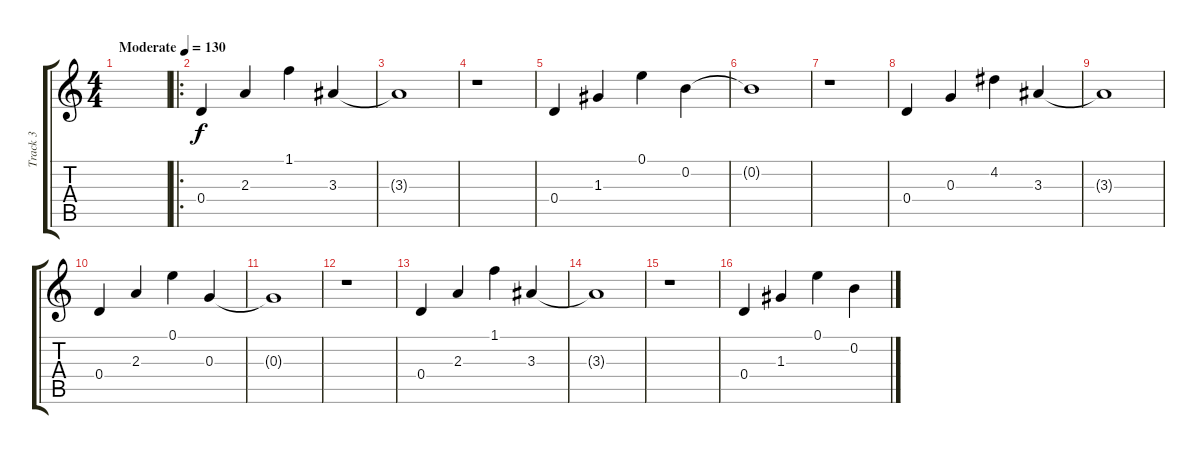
\track ("Track 3" "Track 3") {instrument acousticbass}
\staff {score tabs}
\tuning (E4 B3 G3 D3 A2 E2) {hide}
\ts (4 4)
\tempo (130 "Moderate")
\clef g2
\ks c
|
\ro
0.4.4 2.3.4 1.1.4 3.3.4 |
3.3{t}.1 |
r.1 |
0.4.4 1.3.4 0.1.4 0.2.4 |
0.2{t}.1 |
r.1 |
0.4.4 0.3.4 4.2.4 3.3.4 |
3.3{t}.1 |
0.4.4 2.3.4 0.1.4 0.3.4 |
0.3{t}.1 |
r.1 |
0.4.4 2.3.4 1.1.4 3.3.4 |
3.3{t}.1 |
r.1 |
0.4.4 1.3.4 0.1.4 0.2.4
